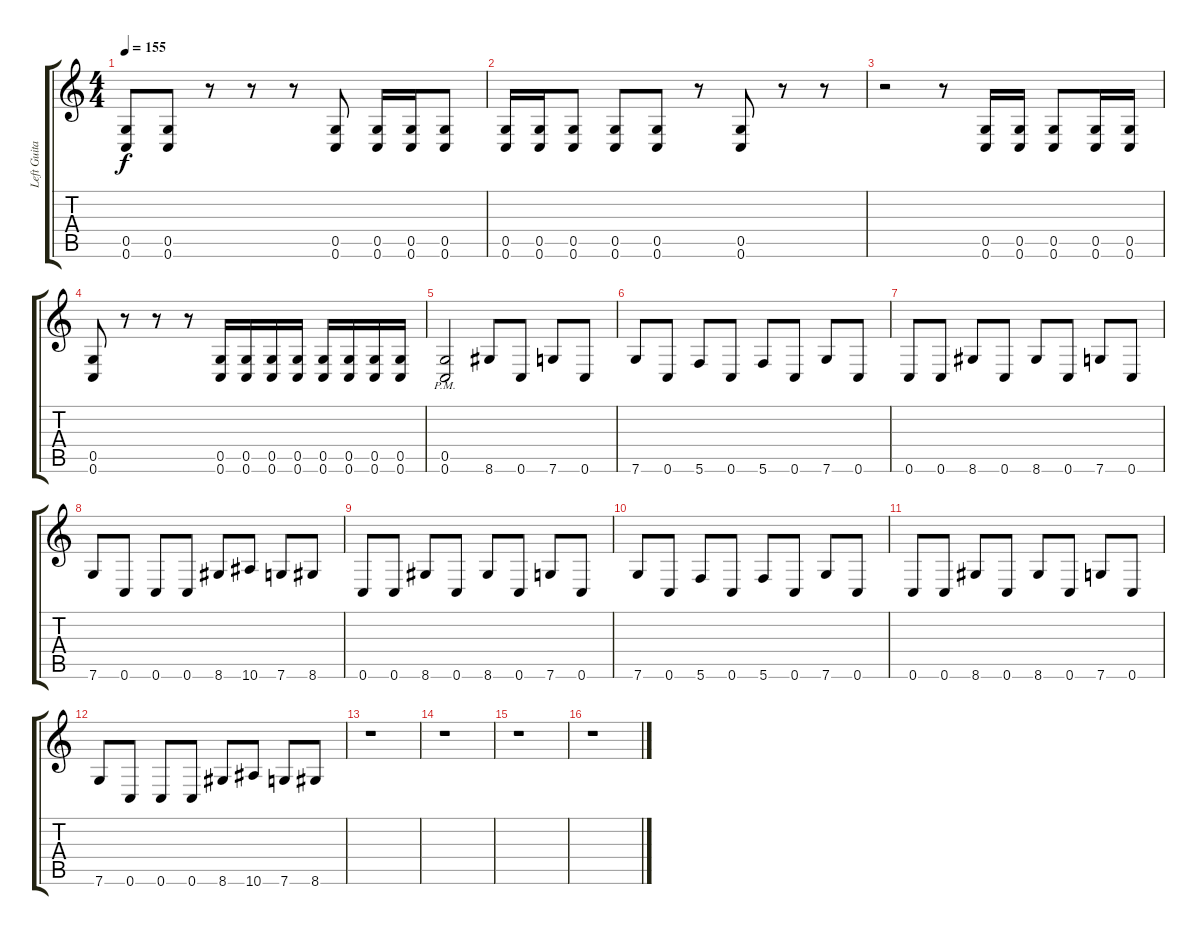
\track ("Left Guitar" "Left Guita") {instrument distortionguitar}
\staff {score tabs}
\tuning (D4 A3 F3 C3 G2 C2) {hide}
\ts (4 4)
\tempo 155
\clef g2
\ks c
(0.5 0.6).8{dy f} (0.5 0.6).8 r.8 r.8 r.8 (0.5 0.6).8 (0.5 0.6).16 (0.5 0.6).16 (0.5 0.6).8 |
(0.5 0.6).16 (0.5 0.6).16 (0.5 0.6).8 (0.5 0.6).8 (0.5 0.6).8 r.8 (0.5 0.6).8 r.8 r.8 |
r.2 r.8 (0.5 0.6).16 (0.5 0.6).16 (0.5 0.6).8 (0.5 0.6).16 (0.5 0.6).16 |
(0.5 0.6).8 r.8 r.8 r.8 (0.5 0.6).16 (0.5 0.6).16 (0.5 0.6).16 (0.5 0.6).16 (0.5 0.6).16 (0.5 0.6).16 (0.5 0.6).16 (0.5 0.6).16 |
(0.5{pm} 0.6{pm}).2 8.6.8 0.6.8 7.6.8 0.6.8 |
7.6.8 0.6.8 5.6.8 0.6.8 5.6.8 0.6.8 7.6.8 0.6.8 |
0.6.8 0.6.8 8.6.8 0.6.8 8.6.8 0.6.8 7.6.8 0.6.8 |
7.6.8 0.6.8 0.6.8 0.6.8 8.6.8 10.6.8 7.6.8 8.6.8 |
0.6.8 0.6.8 8.6.8 0.6.8 8.6.8 0.6.8 7.6.8 0.6.8 |
7.6.8 0.6.8 5.6.8 0.6.8 5.6.8 0.6.8 7.6.8 0.6.8 |
0.6.8 0.6.8 8.6.8 0.6.8 8.6.8 0.6.8 7.6.8 0.6.8 |
7.6.8 0.6.8 0.6.8 0.6.8 8.6.8 10.6.8 7.6.8 8.6.8 |
r.1 |
r.1 |
r.1 |
r.1
